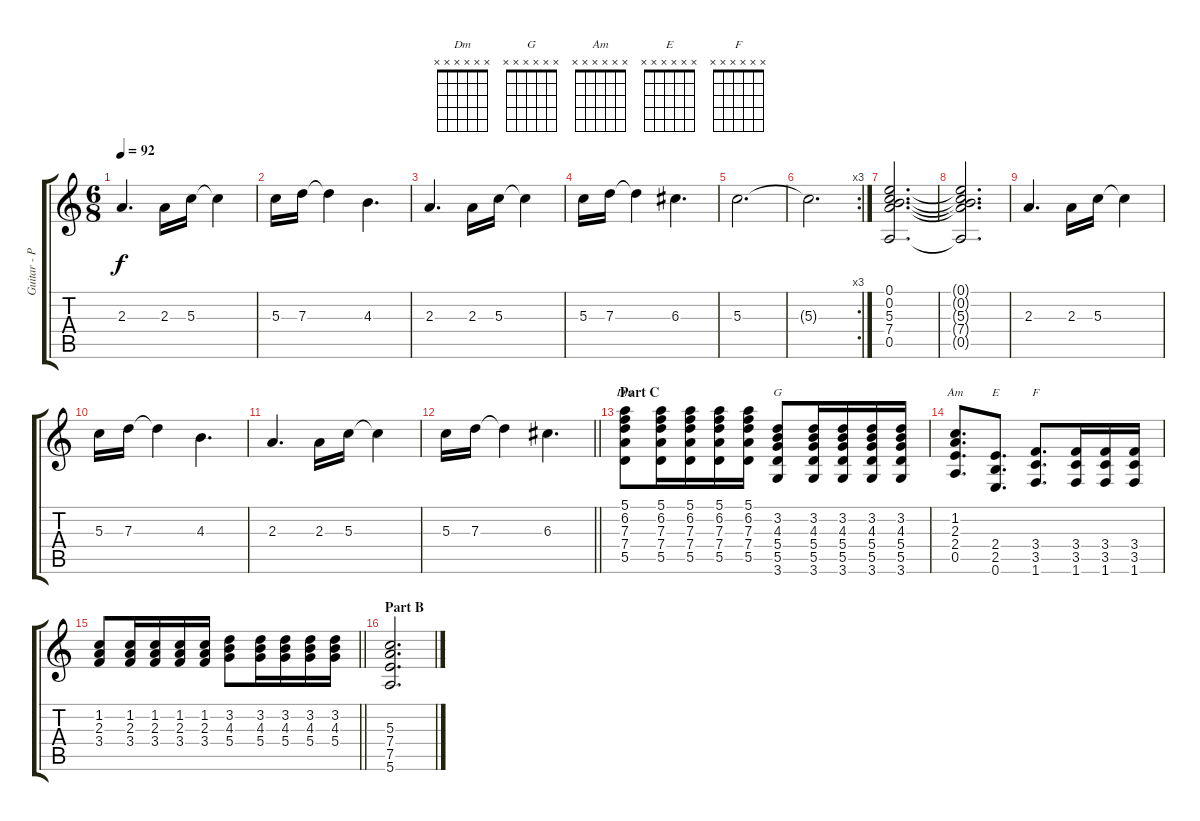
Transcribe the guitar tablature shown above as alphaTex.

\track ("Guitar - Peter Lindgren" "Guitar - P") {instrument distortionguitar}
\staff {score tabs}
\tuning (E4 B3 G3 D3 A2 E2) {hide}
\chord ("Dm" x x x x x x)
\chord ("G" x x x x x x)
\chord ("Am" x x x x x x)
\chord ("E" x x x x x x)
\chord ("F" x x x x x x)
\ts (6 8)
\tempo 92
\clef g2
\ks c
2.3.4{d dy f} 2.3.16 5.3.16 5.3{t}.4 |
5.3.16 7.3.16 7.3{t}.4 4.3.4{d} |
2.3.4{d} 2.3.16 5.3.16 5.3{t}.4 |
5.3.16 7.3.16 7.3{t}.4 6.3.4{d} |
5.3.2{d} |
\rc 3
5.3{t}.2{d} |
(0.1 0.2 5.3 7.4 0.5).2{d} |
(0.1{t} 0.2{t} 5.3{t} 7.4{t} 0.5{t}).2{d} |
2.3.4{d} 2.3.16 5.3.16 5.3{t}.4 |
5.3.16 7.3.16 7.3{t}.4 4.3.4{d} |
2.3.4{d} 2.3.16 5.3.16 5.3{t}.4 |
\barLineRight lightlight
5.3.16 7.3.16 7.3{t}.4 6.3.4{d} |
\section ("" "Part C")
(5.1 6.2 7.3 7.4 5.5).8{ch "Dm"} (5.1 6.2 7.3 7.4 5.5).16 (5.1 6.2 7.3 7.4 5.5).16 (5.1 6.2 7.3 7.4 5.5).16 (5.1 6.2 7.3 7.4 5.5).16 (3.2 4.3 5.4 5.5 3.6).8{ch "G"} (3.2 4.3 5.4 5.5 3.6).16 (3.2 4.3 5.4 5.5 3.6).16 (3.2 4.3 5.4 5.5 3.6).16 (3.2 4.3 5.4 5.5 3.6).16 |
(1.2 2.3 2.4 0.5).8{d ch "Am"} (2.4 2.5 0.6).8{d ch "E"} (3.4 3.5 1.6).8{d ch "F"} (3.4 3.5 1.6).16 (3.4 3.5 1.6).16 (3.4 3.5 1.6).16 |
\barLineRight lightlight
(1.2 2.3 3.4).8 (1.2 2.3 3.4).16 (1.2 2.3 3.4).16 (1.2 2.3 3.4).16 (1.2 2.3 3.4).16 (3.2 4.3 5.4).8 (3.2 4.3 5.4).16 (3.2 4.3 5.4).16 (3.2 4.3 5.4).16 (3.2 4.3 5.4).16 |
\section ("" "Part B")
(5.3 7.4 7.5 5.6).2{d}
